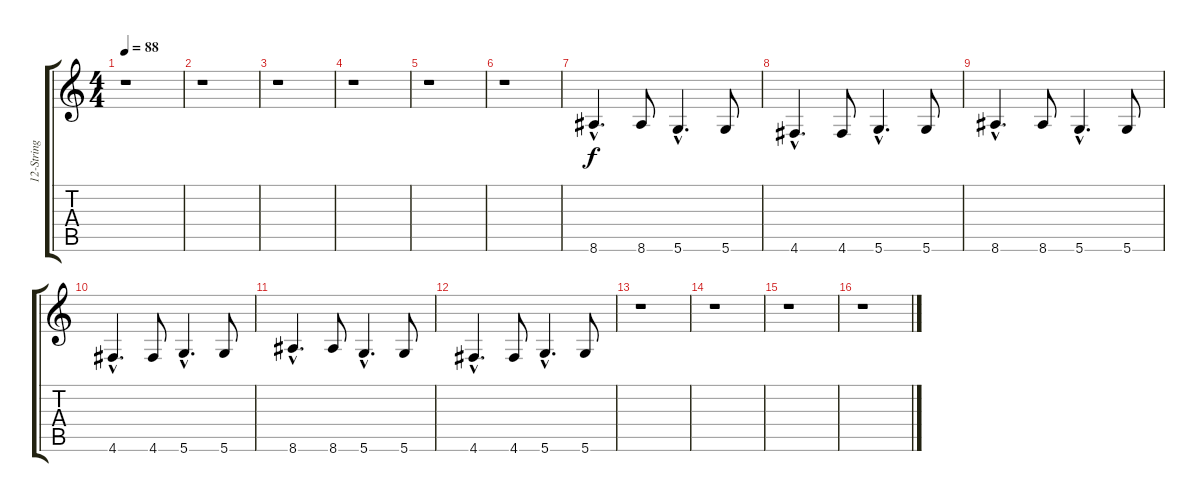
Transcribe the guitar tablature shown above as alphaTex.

\track ("12-String" "12-String") {instrument distortionguitar}
\staff {score tabs}
\tuning (E4 B3 G3 D3 A2 D2) {hide}
\ts (4 4)
\tempo 88
\clef g2
\ks c
r.1{dy f} |
r.1 |
r.1 |
r.1 |
r.1 |
r.1 |
8.6{hac}.4{d} 8.6.8 5.6{hac}.4{d} 5.6.8 |
4.6{hac}.4{d} 4.6.8 5.6{hac}.4{d} 5.6.8 |
8.6{hac}.4{d} 8.6.8 5.6{hac}.4{d} 5.6.8 |
4.6{hac}.4{d} 4.6.8 5.6{hac}.4{d} 5.6.8 |
8.6{hac}.4{d} 8.6.8 5.6{hac}.4{d} 5.6.8 |
4.6{hac}.4{d} 4.6.8 5.6{hac}.4{d} 5.6.8 |
r.1 |
r.1 |
r.1 |
r.1
